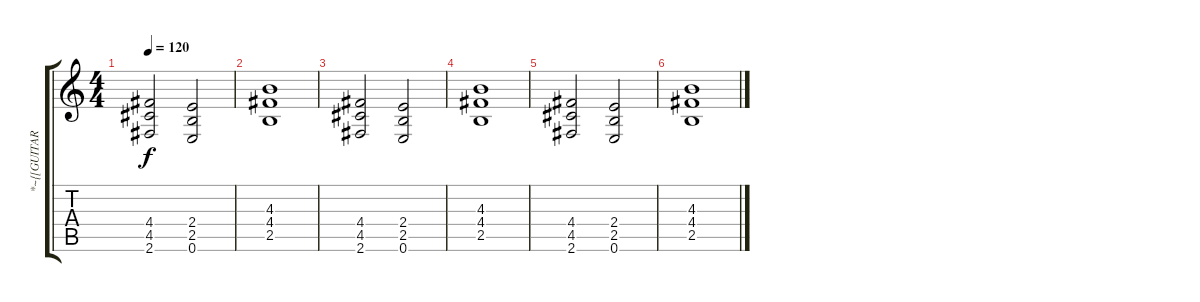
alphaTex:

\track ("*~{[GUITAR - Tabbed by Peter B.]}~*" "*~{[GUITAR") {instrument distortionguitar}
\staff {score tabs}
\tuning (E4 B3 G3 D3 A2 E2) {hide}
\ts (4 4)
\tempo 120
\clef g2
\ks c
(4.4 4.5 2.6).2{dy f} (2.4 2.5 0.6).2 |
(4.3 4.4 2.5).1 |
(4.4 4.5 2.6).2 (2.4 2.5 0.6).2 |
(4.3 4.4 2.5).1 |
(4.4 4.5 2.6).2 (2.4 2.5 0.6).2 |
(4.3 4.4 2.5).1
